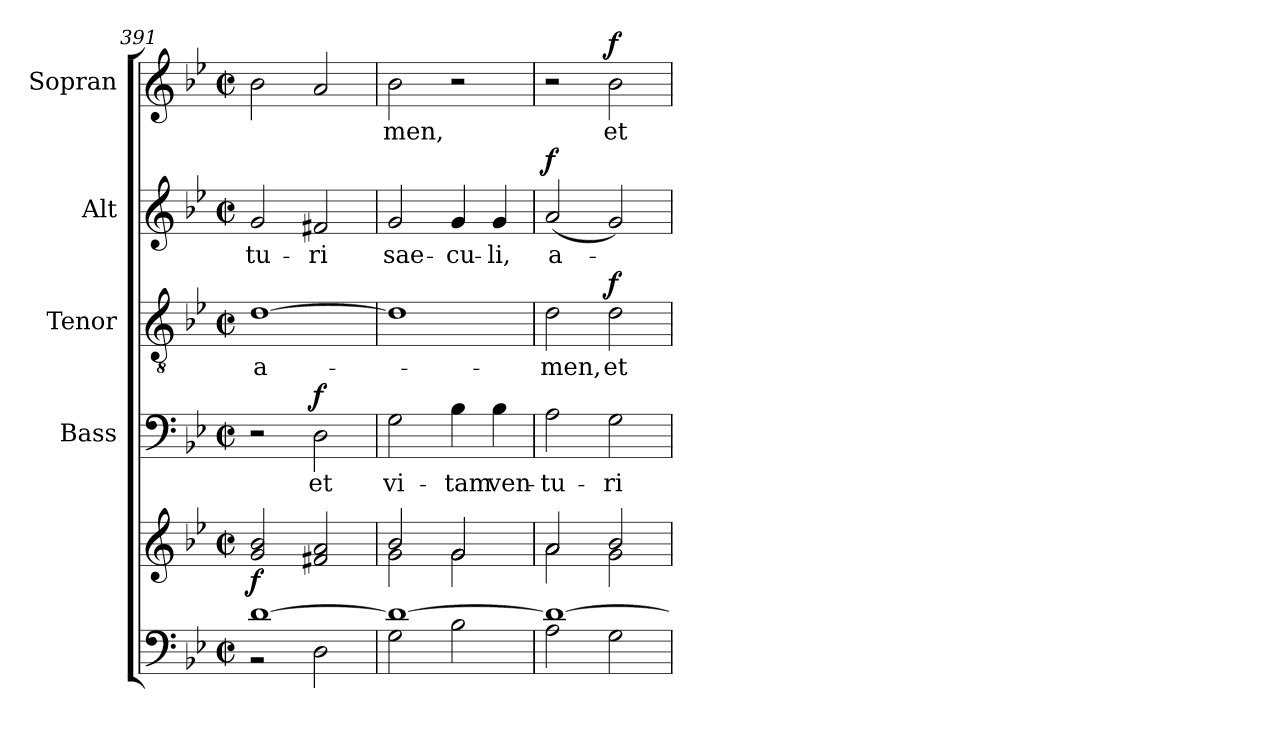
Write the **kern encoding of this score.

**kern	**kern	**dynam	**kern	**text	**dynam	**kern	**text	**dynam	**kern	**text	**dynam	**kern	**text	**dynam
*part5	*part5	*part5	*part4	*part4	*part4	*part3	*part3	*part3	*part2	*part2	*part2	*part1	*part1	*part1
*staff6	*staff5	*staff5/6	*staff4	*staff4	*staff4	*staff3	*staff3	*staff3	*staff2	*staff2	*staff2	*staff1	*staff1	*staff1
*	*	*	*I"Bass	*	*	*I"Tenor	*	*	*I"Alt	*	*	*I"Sopran	*	*
*	*	*	*I'B.	*	*	*I'T.	*	*	*I'A.	*	*	*I'S.	*	*
*clefF4	*clefG2	*	*clefF4	*	*	*clefGv2	*	*	*clefG2	*	*	*clefG2	*	*
*k[b-e-]	*k[b-e-]	*	*k[b-e-]	*	*	*k[b-e-]	*	*	*k[b-e-]	*	*	*k[b-e-]	*	*
*B-:	*B-:	*	*B-:	*	*	*B-:	*	*	*B-:	*	*	*B-:	*	*
*M2/2	*M2/2	*	*M2/2	*	*	*M2/2	*	*	*M2/2	*	*	*M2/2	*	*
*met(c|)	*met(c|)	*	*met(c|)	*	*	*met(c|)	*	*	*met(c|)	*	*	*met(c|)	*	*
=391	=391	=391	=391	=391	=391	=391	=391	=391	=391	=391	=391	=391	=391	=391
*^	*	*	*	*	*	*	*	*	*	*	*	*	*	*
!	!	!	!LO:DY:b	!	!	!	!	!LO:LY:b	!	!	!LO:LY:b	!	!	!	!
[>1d	2r	2g/ 2b-/	f	2r	.	.	[1d	a-	.	2g/	-tu-	.	2b-\	.	.
!	!	!	!	!	!LO:LY:b	!LO:DY:a	!	!	!	!	!LO:LY:b	!	!	!	!
.	2D\	2f#X/ 2a/	.	2D\	et	f	.	.	.	2f#X/	-ri	.	2a/	.	.
=392	=392	=392	=392	=392	=392	=392	=392	=392	=392	=392	=392	=392	=392	=392	=392
*	*	*^	*	*	*	*	*	*	*	*	*	*	*	*	*
!	!	!	!	!	!	!LO:LY:b	!	!	!	!	!	!LO:LY:b	!	!	!LO:LY:b	!
1d_	2G\	2b-/	2g\	.	2G\	vi-	.	1d]	.	.	2g/	sae-	.	2b-\	-men,	.
!	!	!	!	!	!	!LO:LY:b	!	!	!	!	!	!LO:LY:b	!	!	!	!
.	2B-\	2g/	2g\	.	4B-\	-tam	.	.	.	.	4g/	-cu-	.	2r	.	.
!	!	!	!	!	!	!LO:LY:b	!	!	!	!	!	!LO:LY:b	!	!	!	!
.	.	.	.	.	4B-\	ven-	.	.	.	.	4g/	-li,	.	.	.	.
=393	=393	=393	=393	=393	=393	=393	=393	=393	=393	=393	=393	=393	=393	=393	=393	=393
!	!	!	!	!	!	!LO:LY:b	!	!	!LO:LY:b	!	!	!LO:LY:b	!LO:DY:a	!	!	!
1d_	2A\	2a/	2a\	.	2A\	-tu-	.	2d\	-men,	.	(<2a/	a-	f	2r	.	.
!	!	!	!	!	!	!LO:LY:b	!	!	!LO:LY:b	!LO:DY:a	!	!	!	!	!LO:LY:b	!LO:DY:a
.	2G\	2b-/	2g\	.	2G\	-ri	.	2d\	et	f	2g/)	.	.	2b-\	et	f
*v	*v	*	*	*	*	*	*	*	*	*	*	*	*	*	*	*
*	*v	*v	*	*	*	*	*	*	*	*	*	*	*	*	*
=	=	=	=	=	=	=	=	=	=	=	=	=	=	=
*-	*-	*-	*-	*-	*-	*-	*-	*-	*-	*-	*-	*-	*-	*-
